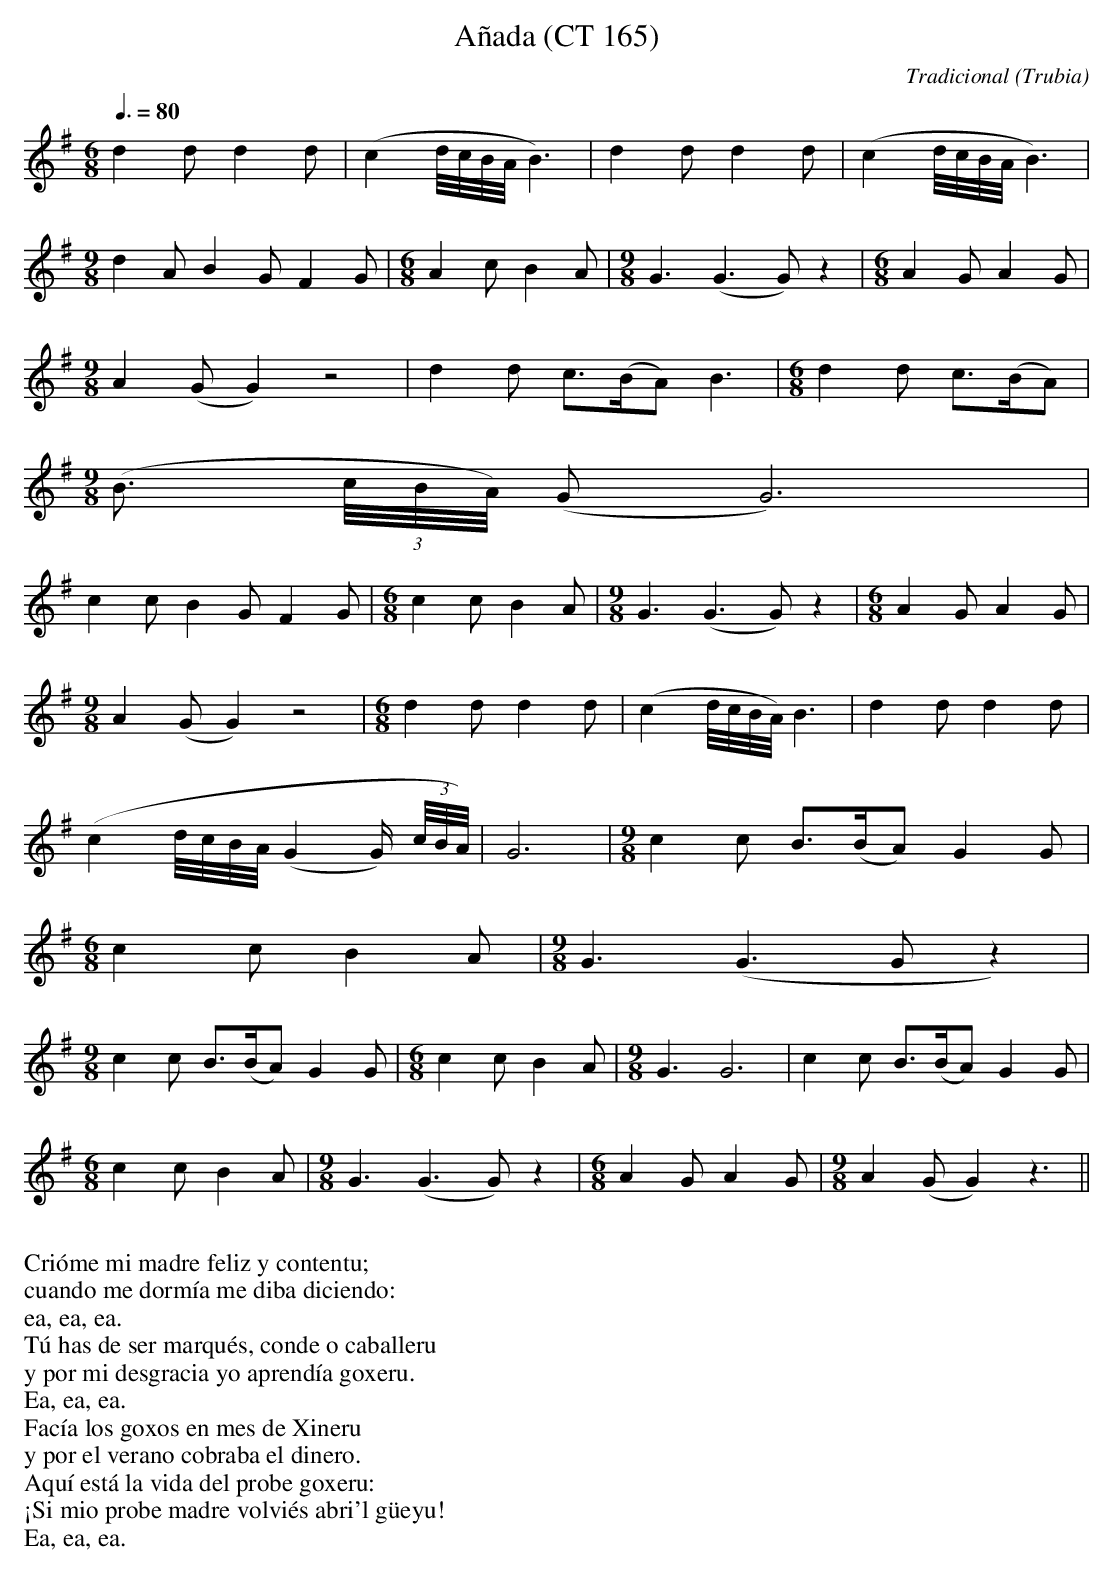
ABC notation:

X:1
T:Añada (CT 165)
C:Tradicional
O:Trubia
M:6/8
L:1/8
Q:3/8=80
K:G
d2d d2d|(c2 d/4c/4B/4A/4 B3)|d2d d2d|(c2 d/4c/4B/4A/4 B3)|
[M:9/8]d2A B2G F2G|[M:6/8]A2c B2A|[M:9/8]G3 (G3G) z2|[M:6/8]A2G A2G|
[M:9/8]A2 (GG2) z4|d2d c3/2(B/2A) B3|[M:6/8]d2d c3/2(B/2A)|
[M:9/8](B3/2 (3c/4B/4A/4) (GG6)|
c2c B2G F2G|[M:6/8]c2c B2A|[M:9/8]G3(G3G)z2|[M:6/8]A2G A2G|
[M:9/8]A2 (GG2) z4|[M:6/8]d2d d2d|(c2 d/4c/4B/4A/4) B3|d2d d2d|
(c2 d/4c/4B/4A/4 (G2G/2) (3c/4B/4A/4)|G6|[M:9/8]c2c B3/2(B/2A) G2 G|
[M:6/8]c2c B2A|[M:9/8]G3 (G3 Gz2)|
[M:9/8]c2c B3/2(B/2A) G2 G|[M:6/8]c2c B2A|[M:9/8]G3 G6|c2c B3/2(B/2A) G2 G|
[M:6/8]c2c B2A|[M:9/8]G3 (G3 G)z2|[M:6/8]A2G A2G|[M:9/8]A2(G G2) z3||
W:Crióme mi madre feliz y contentu;
W:cuando me dormía me diba diciendo:
W:ea, ea, ea.
W:Tú has de ser marqués, conde o caballeru
W:y por mi desgracia yo aprendía goxeru.
W:Ea, ea, ea.
W:Facía los goxos en mes de Xineru
W:y por el verano cobraba el dinero.
W:Aquí está la vida del probe goxeru:
W:¡Si mio probe madre volviés abri'l güeyu!
W:Ea, ea, ea.
W:
